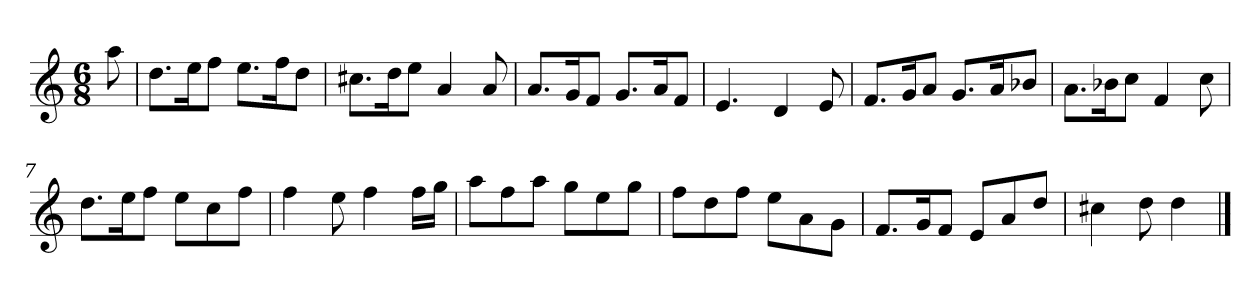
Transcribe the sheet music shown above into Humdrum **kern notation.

**kern
*part1
*staff1
*k[]
*M6/8
*MM120
=
8aa
=1
8.ddL
16eeK
8ffJ
8.eeL
16ffK
8ddJ
=2
8.cc#XL
16ddK
8eeJ
4a
8a
=3
8.aL
16gK
8fJ
8.gL
16aK
8fJ
=4
4.e
4d
8e
=5
8.fL
16gK
8aJ
8.gL
16aK
8b-XJ
=6
8.aL
16b-XK
8ccJ
4f
8cc
=7
8.ddL
16eeK
8ffJ
8eeL
8cc
8ffJ
=8
4ff
8ee
4ff
16ffLL
16ggJJ
=9
8aaL
8ff
8aaJ
8ggL
8ee
8ggJ
=10
8ffL
8dd
8ffJ
8eeL
8a
8gJ
=11
8.fL
16gK
8fJ
8eL
8a
8ddJ
=12
4cc#X
8dd
4dd
==
*-
